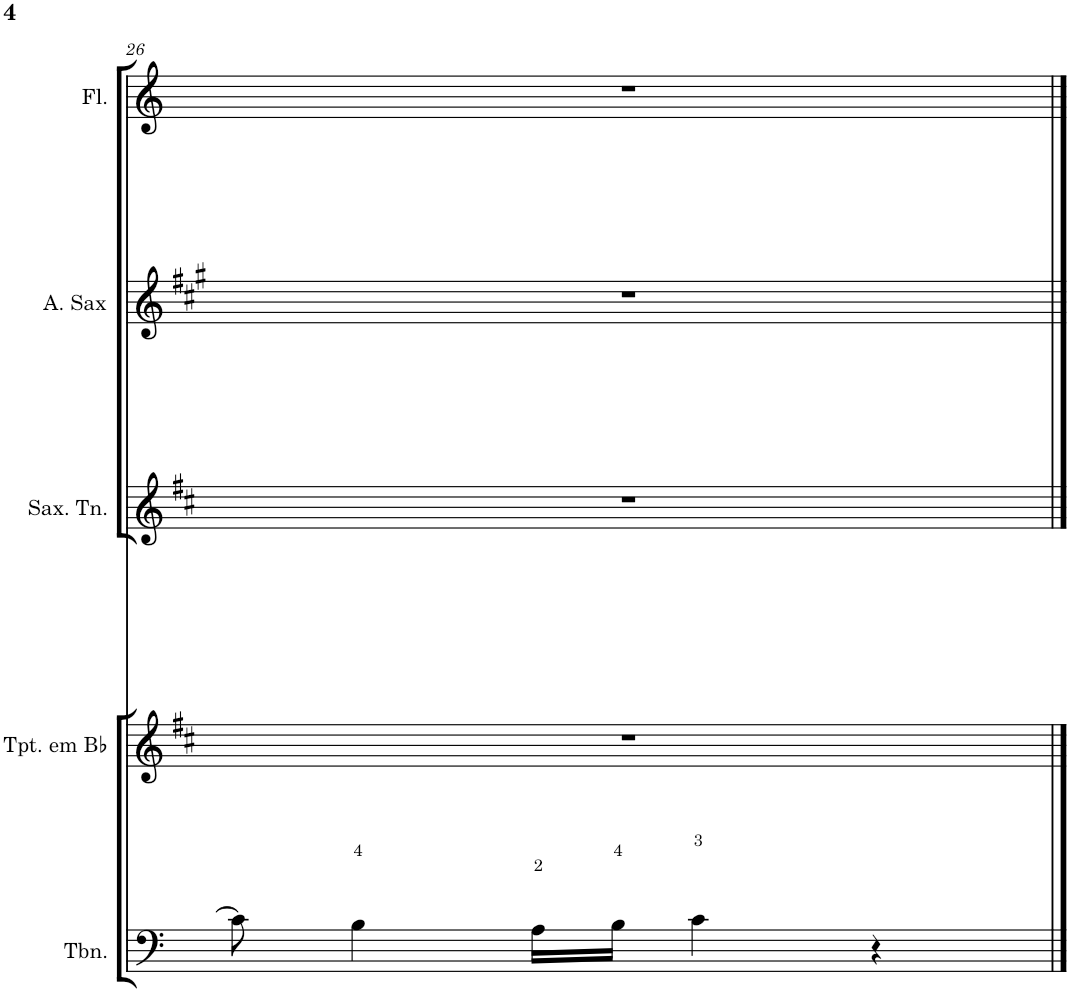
**kern	**kern	**kern	**kern	**kern
*part5	*part4	*part3	*part2	*part1
*staff5	*staff4	*staff3	*staff2	*staff1
*I"Trombone	*I"Trompete em Bb	*I"Saxofone Tenor	*I"Saxofone Alto	*I"Flauta Transversal
*I'Tbn.	*I'Tpt. em Bb	*I'Sax. Tn.	*	*I'Fl.
*clefF4	*clefG2	*clefG2	*clefG2	*clefG2
*	*Trd1c2	*Trd8c14	*Trd5c9	*
*k[]	*k[f#c#]	*k[f#c#]	*k[f#c#g#]	*k[]
*M4/4	*M4/4	*M4/4	*M4/4	*M4/4
=25	=25	=25	=25	=25
8r	1r	1b	1ff#	1a
8G\L	.	.	.	.
8f\	.	.	.	.
[8d\J	.	.	.	.
4d\]	.	.	.	.
[4c\	.	.	.	.
=	=	=	=	=
*-	*-	*-	*-	*-
